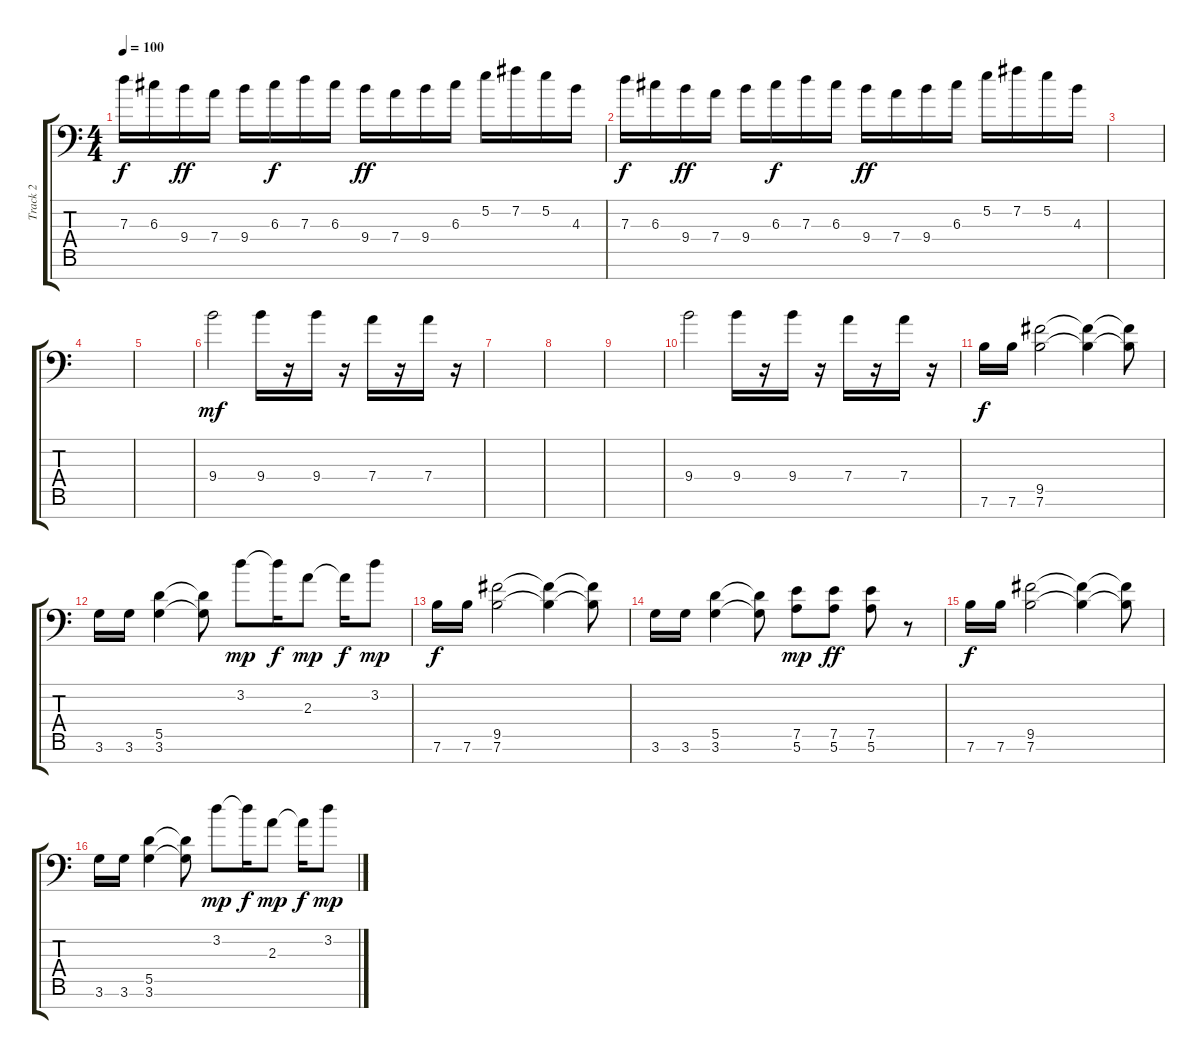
\track ("Track 2" "Track 2") {instrument distortionguitar}
\staff {score tabs}
\tuning (E4 B3 G3 D3 A2 E2 C-1) {hide}
\ts (4 4)
\tempo 100
\clef f4
\ks c
7.3.16{dy f} 6.3.16 9.4.16{dy ff} 7.4.16 9.4.16 6.3.16{dy f} 7.3.16 6.3.16 9.4.16{dy ff} 7.4.16 9.4.16 6.3.16 5.2.16 7.2.16 5.2.16 4.3.16 |
7.3.16{dy f} 6.3.16 9.4.16{dy ff} 7.4.16 9.4.16 6.3.16{dy f} 7.3.16 6.3.16 9.4.16{dy ff} 7.4.16 9.4.16 6.3.16 5.2.16 7.2.16 5.2.16 4.3.16 |
|
|
|
9.4.2{dy mf} 9.4.16 r.16 9.4.16 r.16 7.4.16 r.16 7.4.16 r.16 |
|
|
|
9.4.2 9.4.16 r.16 9.4.16 r.16 7.4.16 r.16 7.4.16 r.16 |
7.6.16{dy f} 7.6.16 (9.5 7.6).2 (9.5{t} 7.6{t}).4 (9.5{t} 7.6{t}).8 |
3.6.16 3.6.16 (5.5 3.6).4 (5.5{t} 3.6{t}).8 3.2.8{dy mp} 3.2{t}.16{dy f} 2.3.8{dy mp} 2.3{t}.16{dy f} 3.2.8{dy mp} |
7.6.16{dy f} 7.6.16 (9.5 7.6).2 (9.5{t} 7.6{t}).4 (9.5{t} 7.6{t}).8 |
3.6.16 3.6.16 (5.5 3.6).4 (5.5{t} 3.6{t}).8 (7.5 5.6).8{dy mp} (7.5 5.6).8{dy ff} (7.5 5.6).8 r.8 |
7.6.16{dy f} 7.6.16 (9.5 7.6).2 (9.5{t} 7.6{t}).4 (9.5{t} 7.6{t}).8 |
3.6.16 3.6.16 (5.5 3.6).4 (5.5{t} 3.6{t}).8 3.2.8{dy mp} 3.2{t}.16{dy f} 2.3.8{dy mp} 2.3{t}.16{dy f} 3.2.8{dy mp}
